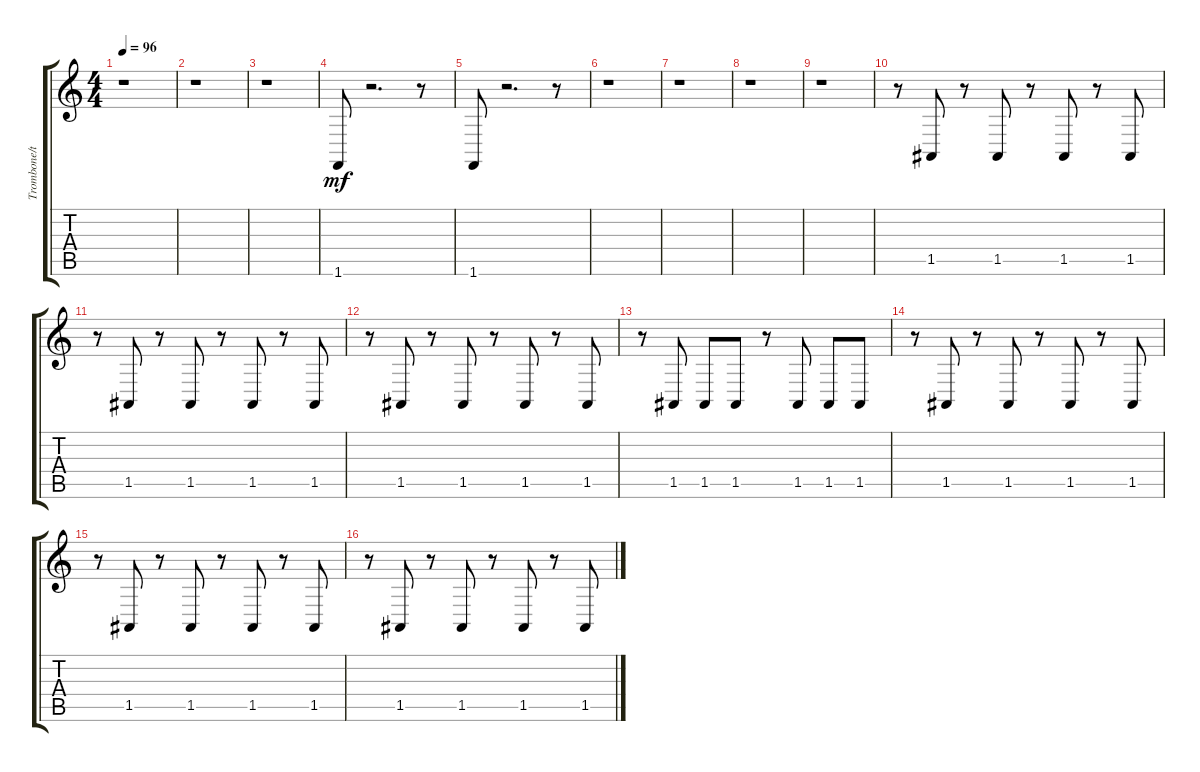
\track ("Trombone/tuba" "Trombone/t") {instrument trombone}
\staff {score tabs}
\tuning (E4 B3 G3 D3 A2 E2) {hide}
\ts (4 4)
\tempo 96
\clef g2
\ks c
r.1{dy ff} |
r.1 |
r.1 |
1.6.8{dy mf} r.2{d} r.8 |
1.6.8 r.2{d} r.8 |
r.1 |
r.1 |
r.1 |
r.1 |
r.8 1.5.8 r.8 1.5.8 r.8 1.5.8 r.8 1.5.8 |
r.8 1.5.8 r.8 1.5.8 r.8 1.5.8 r.8 1.5.8 |
r.8 1.5.8 r.8 1.5.8 r.8 1.5.8 r.8 1.5.8 |
r.8 1.5.8 1.5.8 1.5.8 r.8 1.5.8 1.5.8 1.5.8 |
r.8 1.5.8 r.8 1.5.8 r.8 1.5.8 r.8 1.5.8 |
r.8 1.5.8 r.8 1.5.8 r.8 1.5.8 r.8 1.5.8 |
r.8 1.5.8 r.8 1.5.8 r.8 1.5.8 r.8 1.5.8
